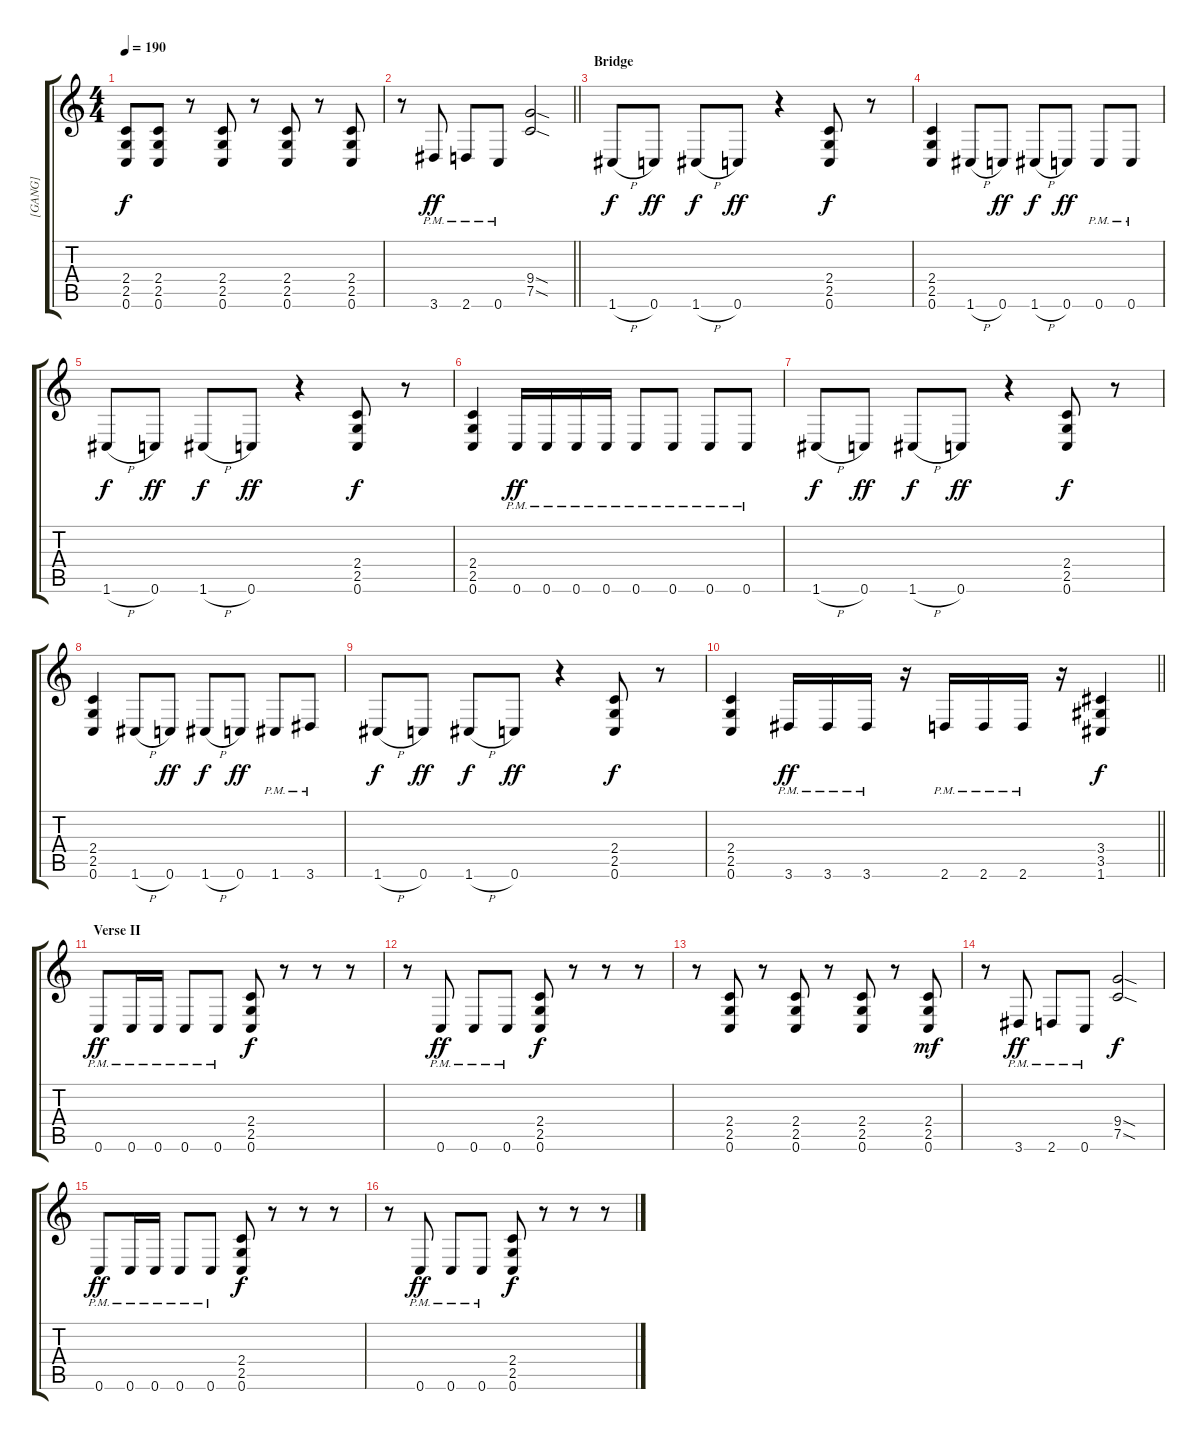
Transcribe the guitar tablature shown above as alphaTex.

\track ("[GANG]" "[GANG]") {instrument distortionguitar}
\staff {score tabs}
\tuning (C4 G3 Eb3 Bb2 F2 C2) {hide}
\ts (4 4)
\tempo 190
\clef g2
\ks c
(2.4{t} 2.5{t} 0.6{t}).8{dy f} (2.4 2.5 0.6).8 r.8 (2.4 2.5 0.6).8 r.8 (2.4 2.5 0.6).8 r.8 (2.4 2.5 0.6).8 |
\barLineRight lightlight
r.8 3.6{pm}.8{dy ff} 2.6{pm}.8 0.6{pm}.8 (9.4{sod} 7.5{sod}).2 |
\section ("" "Bridge ")
1.6{h}.8{dy f} 0.6.8{dy ff} 1.6{h}.8{dy f} 0.6.8{dy ff} r.4 (2.4 2.5 0.6).8{dy f} r.8 |
(2.4 2.5 0.6).4 1.6{h}.8 0.6.8{dy ff} 1.6{h}.8{dy f} 0.6.8{dy ff} 0.6{pm}.8 0.6{pm}.8 |
1.6{h}.8{dy f} 0.6.8{dy ff} 1.6{h}.8{dy f} 0.6.8{dy ff} r.4 (2.4 2.5 0.6).8{dy f} r.8 |
(2.4 2.5 0.6).4 0.6{pm}.16{dy ff} 0.6{pm}.16 0.6{pm}.16 0.6{pm}.16 0.6{pm}.8 0.6{pm}.8 0.6{pm}.8 0.6{pm}.8 |
1.6{h}.8{dy f} 0.6.8{dy ff} 1.6{h}.8{dy f} 0.6.8{dy ff} r.4 (2.4 2.5 0.6).8{dy f} r.8 |
(2.4 2.5 0.6).4 1.6{h}.8 0.6.8{dy ff} 1.6{h}.8{dy f} 0.6.8{dy ff} 1.6{pm}.8 3.6{pm}.8 |
1.6{h}.8{dy f} 0.6.8{dy ff} 1.6{h}.8{dy f} 0.6.8{dy ff} r.4 (2.4 2.5 0.6).8{dy f} r.8 |
\barLineRight lightlight
(2.4 2.5 0.6).4 3.6{pm}.16{dy ff} 3.6{pm}.16 3.6{pm}.16 r.16 2.6{pm}.16 2.6{pm}.16 2.6{pm}.16 r.16 (3.4 3.5 1.6).4{dy f} |
\section ("" "Verse II")
0.6{pm}.8{dy ff} 0.6{pm}.16 0.6{pm}.16 0.6{pm}.8 0.6{pm}.8 (2.4 2.5 0.6).8{dy f} r.8 r.8 r.8 |
r.8 0.6{pm}.8{dy ff} 0.6{pm}.8 0.6{pm}.8 (2.4 2.5 0.6).8{dy f} r.8 r.8 r.8 |
r.8 (2.4 2.5 0.6).8 r.8 (2.4 2.5 0.6).8 r.8 (2.4 2.5 0.6).8 r.8 (2.4 2.5 0.6).8{dy mf} |
r.8 3.6{pm}.8{dy ff} 2.6{pm}.8 0.6{pm}.8 (9.4{sod} 7.5{sod}).2{dy f} |
0.6{pm}.8{dy ff} 0.6{pm}.16 0.6{pm}.16 0.6{pm}.8 0.6{pm}.8 (2.4 2.5 0.6).8{dy f} r.8 r.8 r.8 |
r.8 0.6{pm}.8{dy ff} 0.6{pm}.8 0.6{pm}.8 (2.4 2.5 0.6).8{dy f} r.8 r.8 r.8
